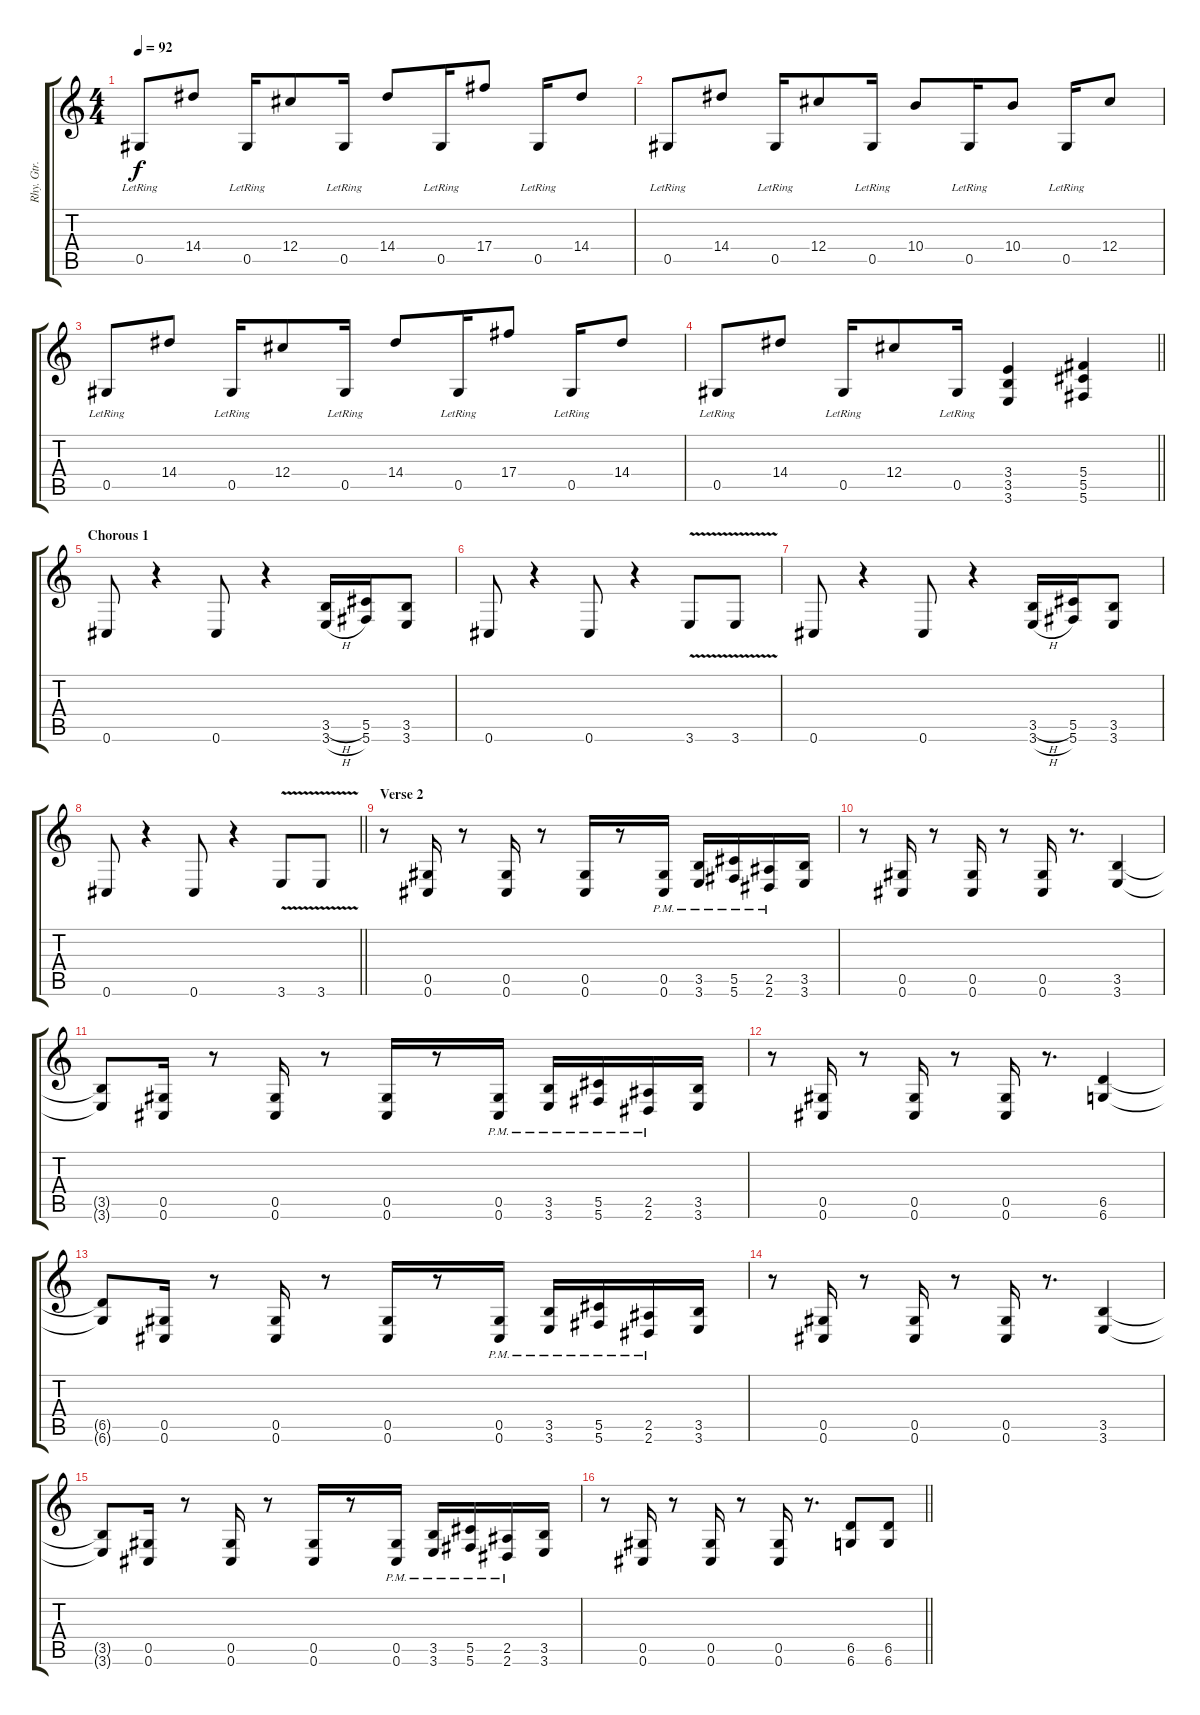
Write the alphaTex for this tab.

\track ("Rhy. Gtr. 1" "Rhy. Gtr. ") {instrument distortionguitar}
\staff {score tabs}
\tuning (Eb4 Bb3 Gb3 Db3 Ab2 Db2) {hide}
\ts (4 4)
\section ("" "")
\tempo 92
\clef g2
\ks c
0.5{lr}.8{dy f} 14.4.8 0.5{lr}.16 12.4.8 0.5{lr}.16 14.4.8 0.5{lr}.16 17.4.8 0.5{lr}.16 14.4.8 |
0.5{lr}.8 14.4.8 0.5{lr}.16 12.4.8 0.5{lr}.16 10.4.8 0.5{lr}.16 10.4.8 0.5{lr}.16 12.4.8 |
0.5{lr}.8 14.4.8 0.5{lr}.16 12.4.8 0.5{lr}.16 14.4.8 0.5{lr}.16 17.4.8 0.5{lr}.16 14.4.8 |
\barLineRight lightlight
0.5{lr}.8 14.4.8 0.5{lr}.16 12.4.8 0.5{lr}.16 (3.4 3.5 3.6).4 (5.4 5.5 5.6).4 |
\section ("" "Chorous 1")
0.6.8 r.4 0.6.8 r.4 (3.5{h} 3.6{h}).16 (5.5 5.6).16 (3.5 3.6).8 |
0.6.8 r.4 0.6.8 r.4 3.6{v}.8 3.6{v}.8 |
0.6.8 r.4 0.6.8 r.4 (3.5{h} 3.6{h}).16 (5.5 5.6).16 (3.5 3.6).8 |
\barLineRight lightlight
0.6.8 r.4 0.6.8 r.4 3.6{v}.8 3.6{v}.8 |
\section ("" "Verse 2")
r.8 (0.5 0.6).16 r.8 (0.5 0.6).16 r.8 (0.5 0.6).16 r.8 (0.5{pm} 0.6{pm}).16 (3.5{pm} 3.6{pm}).16 (5.5{pm} 5.6{pm}).16 (2.5{pm} 2.6{pm}).16 (3.5 3.6).16 |
r.8 (0.5 0.6).16 r.8 (0.5 0.6).16 r.8 (0.5 0.6).16 r.8{d} (3.5 3.6).4 |
(3.5{t} 3.6{t}).8 (0.5 0.6).16 r.8 (0.5 0.6).16 r.8 (0.5 0.6).16 r.8 (0.5{pm} 0.6{pm}).16 (3.5{pm} 3.6{pm}).16 (5.5{pm} 5.6{pm}).16 (2.5{pm} 2.6{pm}).16 (3.5 3.6).16 |
r.8 (0.5 0.6).16 r.8 (0.5 0.6).16 r.8 (0.5 0.6).16 r.8{d} (6.5 6.6).4 |
(6.5{t} 6.6{t}).8 (0.5 0.6).16 r.8 (0.5 0.6).16 r.8 (0.5 0.6).16 r.8 (0.5{pm} 0.6{pm}).16 (3.5{pm} 3.6{pm}).16 (5.5{pm} 5.6{pm}).16 (2.5{pm} 2.6{pm}).16 (3.5 3.6).16 |
r.8 (0.5 0.6).16 r.8 (0.5 0.6).16 r.8 (0.5 0.6).16 r.8{d} (3.5 3.6).4 |
(3.5{t} 3.6{t}).8 (0.5 0.6).16 r.8 (0.5 0.6).16 r.8 (0.5 0.6).16 r.8 (0.5{pm} 0.6{pm}).16 (3.5{pm} 3.6{pm}).16 (5.5{pm} 5.6{pm}).16 (2.5{pm} 2.6{pm}).16 (3.5 3.6).16 |
\barLineRight lightlight
r.8 (0.5 0.6).16 r.8 (0.5 0.6).16 r.8 (0.5 0.6).16 r.8{d} (6.5 6.6).8 (6.5 6.6).8
